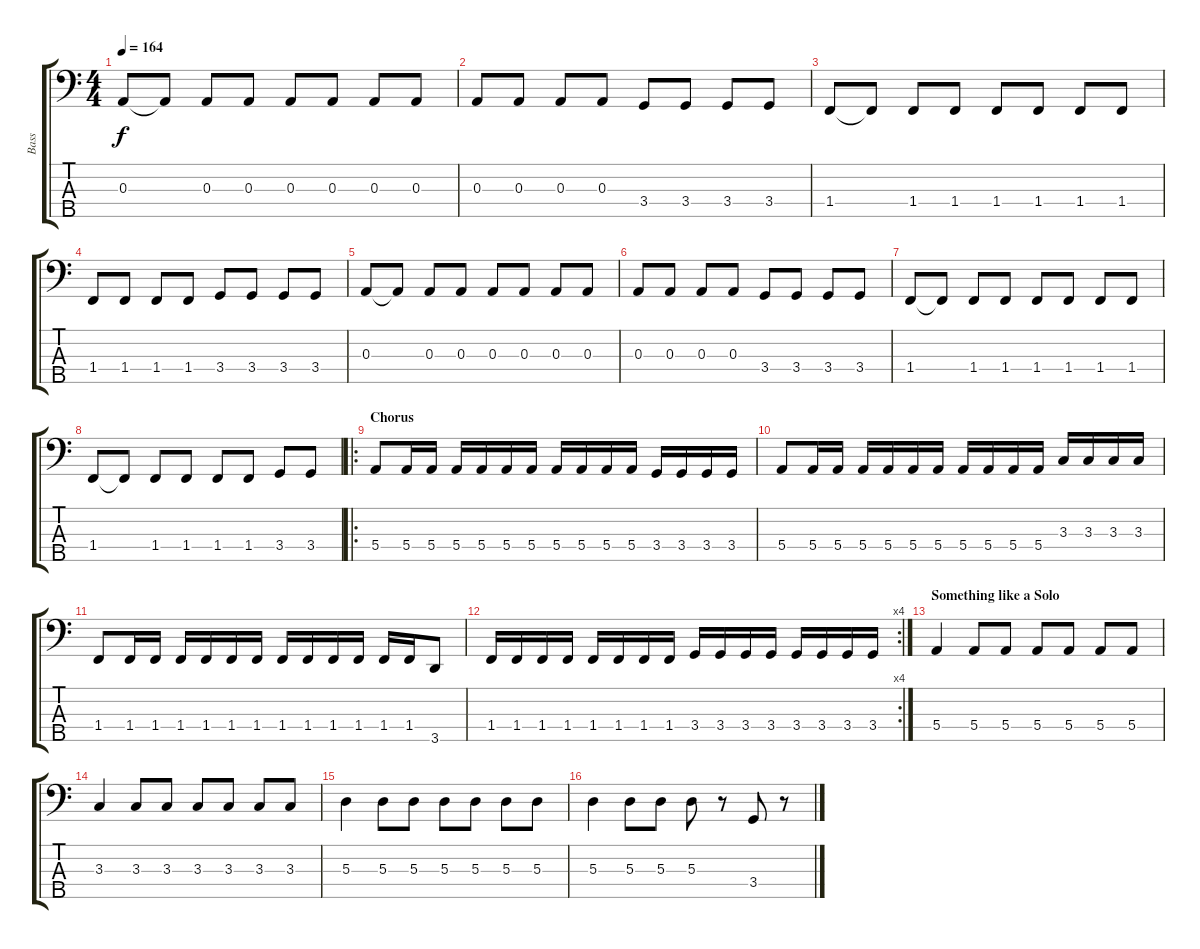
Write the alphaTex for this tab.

\track ("Bass" "Bass") {instrument electricbasspick}
\staff {score tabs}
\tuning (G2 D2 A1 E1 B0) {hide}
\ts (4 4)
\tempo 164
\clef f4
\ks c
0.3.8{dy f} 0.3{t}.8 0.3.8 0.3.8 0.3.8 0.3.8 0.3.8 0.3.8 |
0.3.8 0.3.8 0.3.8 0.3.8 3.4.8 3.4.8 3.4.8 3.4.8 |
1.4.8 1.4{t}.8 1.4.8 1.4.8 1.4.8 1.4.8 1.4.8 1.4.8 |
1.4.8 1.4.8 1.4.8 1.4.8 3.4.8 3.4.8 3.4.8 3.4.8 |
0.3.8 0.3{t}.8 0.3.8 0.3.8 0.3.8 0.3.8 0.3.8 0.3.8 |
0.3.8 0.3.8 0.3.8 0.3.8 3.4.8 3.4.8 3.4.8 3.4.8 |
1.4.8 1.4{t}.8 1.4.8 1.4.8 1.4.8 1.4.8 1.4.8 1.4.8 |
1.4.8 1.4{t}.8 1.4.8 1.4.8 1.4.8 1.4.8 3.4.8 3.4.8 |
\ro
\section ("" "Chorus")
5.4.8 5.4.16 5.4.16 5.4.16 5.4.16 5.4.16 5.4.16 5.4.16 5.4.16 5.4.16 5.4.16 3.4.16 3.4.16 3.4.16 3.4.16 |
5.4.8 5.4.16 5.4.16 5.4.16 5.4.16 5.4.16 5.4.16 5.4.16 5.4.16 5.4.16 5.4.16 3.3.16 3.3.16 3.3.16 3.3.16 |
1.4.8 1.4.16 1.4.16 1.4.16 1.4.16 1.4.16 1.4.16 1.4.16 1.4.16 1.4.16 1.4.16 1.4.16 1.4.16 3.5.8 |
\rc 4
1.4.16 1.4.16 1.4.16 1.4.16 1.4.16 1.4.16 1.4.16 1.4.16 3.4.16 3.4.16 3.4.16 3.4.16 3.4.16 3.4.16 3.4.16 3.4.16 |
\section ("" "Something like a Solo")
5.4.4 5.4.8 5.4.8 5.4.8 5.4.8 5.4.8 5.4.8 |
3.3.4 3.3.8 3.3.8 3.3.8 3.3.8 3.3.8 3.3.8 |
5.3.4 5.3.8 5.3.8 5.3.8 5.3.8 5.3.8 5.3.8 |
5.3.4 5.3.8 5.3.8 5.3.8 r.8 3.4.8 r.8
